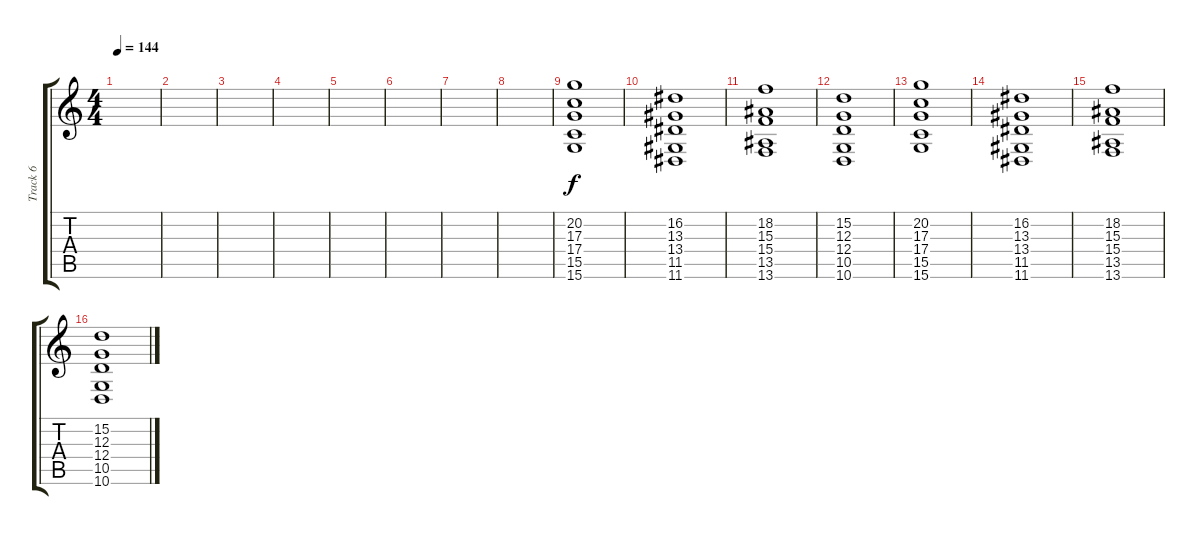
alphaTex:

\track ("Track 6" "Track 6") {instrument stringensemble1}
\staff {score tabs}
\tuning (E4 B3 G3 D3 A2 E2) {hide}
\ts (4 4)
\tempo 144
\clef g2
\ks c
|
|
|
|
|
|
|
|
(20.2 17.3 17.4 15.5 15.6).1 |
(16.2 13.3 13.4 11.5 11.6).1 |
(18.2 15.3 15.4 13.5 13.6).1 |
(15.2 12.3 12.4 10.5 10.6).1 |
(20.2 17.3 17.4 15.5 15.6).1 |
(16.2 13.3 13.4 11.5 11.6).1 |
(18.2 15.3 15.4 13.5 13.6).1 |
(15.2 12.3 12.4 10.5 10.6).1
